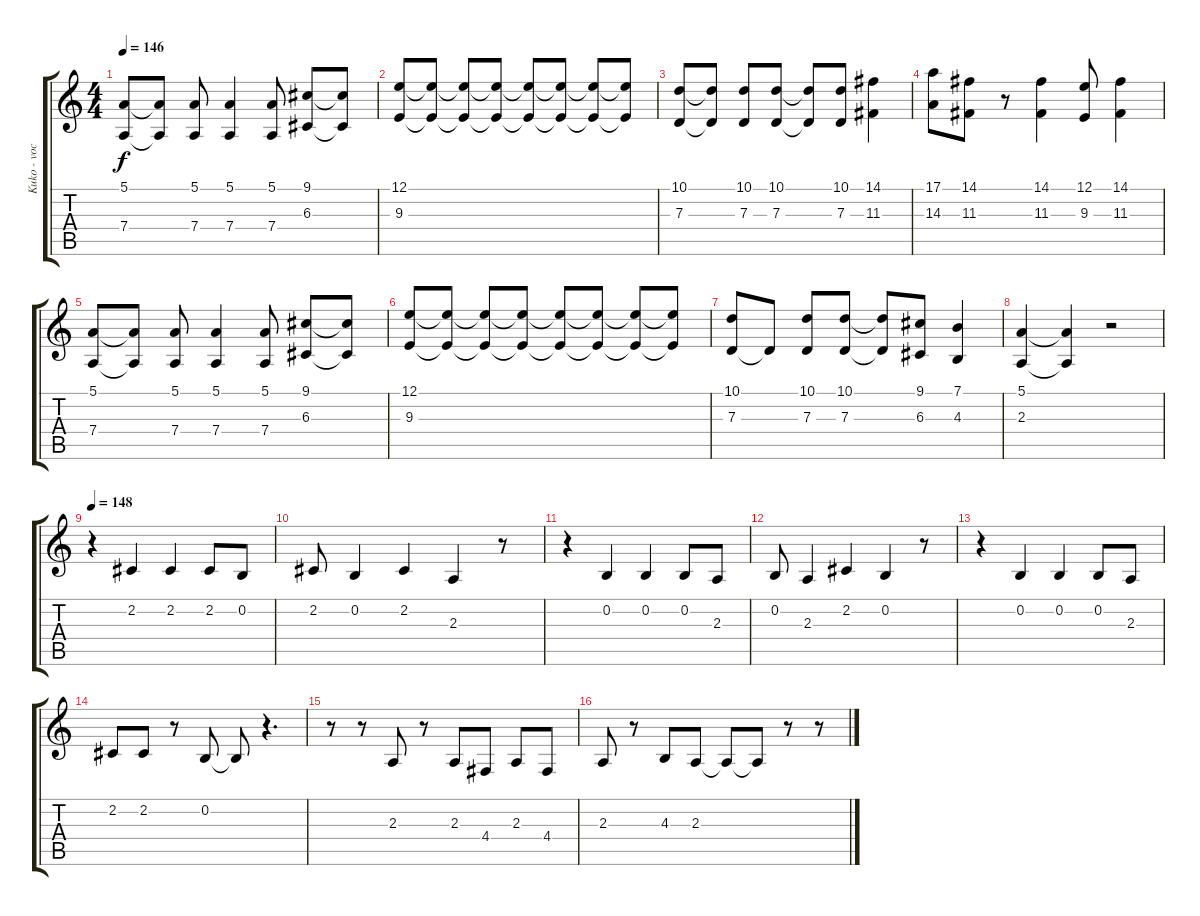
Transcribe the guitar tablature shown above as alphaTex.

\track ("Kuko - vocals" "Kuko - voc") {instrument lead2sawtooth}
\staff {score tabs}
\tuning (E4 B3 G3 D3 A2 E2) {hide}
\ts (4 4)
\tempo 146
\clef g2
\ks c
(5.1 7.4).8{dy f} (5.1{t} 7.4{t}).8 (5.1 7.4).8 (5.1 7.4).4 (5.1 7.4).8 (9.1 6.3).8 (9.1{t} 6.3{t}).8 |
(12.1 9.3).8 (12.1{t} 9.3{t}).8 (12.1{t} 9.3{t}).8 (12.1{t} 9.3{t}).8 (12.1{t} 9.3{t}).8 (12.1{t} 9.3{t}).8 (12.1{t} 9.3{t}).8 (12.1{t} 9.3{t}).8 |
(10.1 7.3).8 (10.1{t} 7.3{t}).8 (10.1 7.3).8 (10.1 7.3).8 (10.1{t} 7.3{t}).8 (10.1 7.3).8 (14.1 11.3).4 |
(17.1 14.3).8 (14.1 11.3).8 r.8 (14.1 11.3).4 (12.1 9.3).8 (14.1 11.3).4 |
(5.1 7.4).8 (5.1{t} 7.4{t}).8 (5.1 7.4).8 (5.1 7.4).4 (5.1 7.4).8 (9.1 6.3).8 (9.1{t} 6.3{t}).8 |
(12.1 9.3).8 (12.1{t} 9.3{t}).8 (12.1{t} 9.3{t}).8 (12.1{t} 9.3{t}).8 (12.1{t} 9.3{t}).8 (12.1{t} 9.3{t}).8 (12.1{t} 9.3{t}).8 (12.1{t} 9.3{t}).8 |
(10.1 7.3).8 7.3{t}.8 (10.1 7.3).8 (10.1 7.3).8 (10.1{t} 7.3{t}).8 (9.1 6.3).8 (7.1 4.3).4 |
(5.1 2.3).4 (5.1{t} 2.3{t}).4 r.2 |
\tempo 148
r.4{volume 13 instrument lead2sawtooth} 2.2.4 2.2.4 2.2.8 0.2.8 |
2.2.8 0.2.4 2.2.4 2.3.4 r.8 |
r.4 0.2.4 0.2.4 0.2.8 2.3.8 |
0.2.8 2.3.4 2.2.4 0.2.4 r.8 |
r.4 0.2.4 0.2.4 0.2.8 2.3.8 |
2.2.8 2.2.8 r.8 0.2.8 0.2{t}.8 r.4{d} |
r.8 r.8 2.3.8 r.8 2.3.8 4.4.8 2.3.8 4.4.8 |
2.3.8 r.8 4.3.8 2.3.8 2.3{t}.8 2.3{t}.8 r.8 r.8
